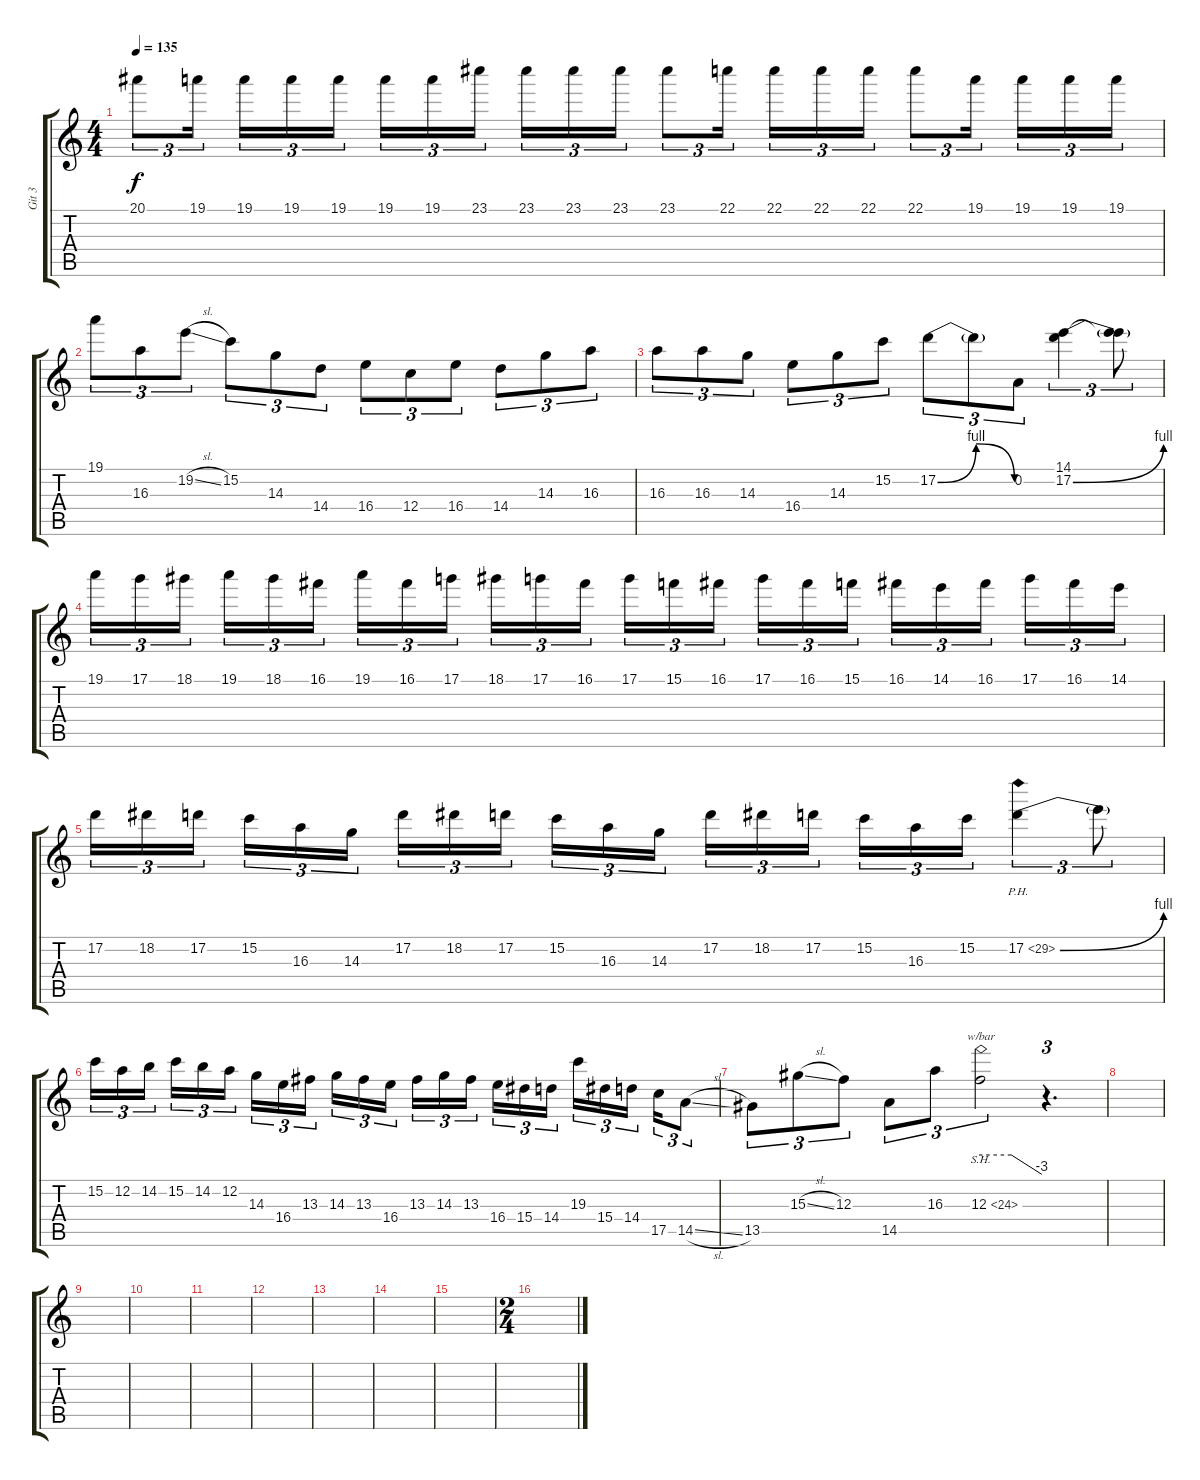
\track ("Git 3" "Git 3") {instrument overdrivenguitar}
\staff {score tabs}
\tuning (D4 A3 F3 C3 G2 D2) {hide}
\ts (4 4)
\tempo 135
\clef g2
\ks c
20.1.8{tu (3 2) dy f} 19.1.16{tu (3 2) beam splitsecondary} 19.1.16{tu (3 2)} 19.1.16{tu (3 2)} 19.1.16{tu (3 2)} 19.1.16{tu (3 2)} 19.1.16{tu (3 2)} 23.1.16{tu (3 2) beam splitsecondary} 23.1.16{tu (3 2)} 23.1.16{tu (3 2)} 23.1.16{tu (3 2)} 23.1.8{tu (3 2)} 22.1.16{tu (3 2) beam splitsecondary} 22.1.16{tu (3 2)} 22.1.16{tu (3 2)} 22.1.16{tu (3 2)} 22.1.8{tu (3 2)} 19.1.16{tu (3 2) beam splitsecondary} 19.1.16{tu (3 2)} 19.1.16{tu (3 2)} 19.1.16{tu (3 2)} |
19.1.8{tu (3 2)} 16.3.8{tu (3 2)} 19.2{sl}.8{tu (3 2)} 15.2.8{tu (3 2)} 14.3.8{tu (3 2)} 14.4.8{tu (3 2)} 16.4.8{tu (3 2)} 12.4.8{tu (3 2)} 16.4.8{tu (3 2)} 14.4.8{tu (3 2)} 14.3.8{tu (3 2)} 16.3.8{tu (3 2)} |
16.3.8{tu (3 2)} 16.3.8{tu (3 2)} 14.3.8{tu (3 2)} 16.4.8{tu (3 2)} 14.3.8{tu (3 2)} 15.2.8{tu (3 2)} 17.2{be (bendrelease 0 0 30 4 30 4 60 0)}.8{tu (3 2)} 17.2{t}.8{tu (3 2)} 0.2.8{tu (3 2)} (14.1 17.2{be (bend 0 0 60 4)}).4{tu (3 2)} (14.1{t} 17.2{t}).8{tu (3 2)} |
19.1.16{tu (3 2)} 17.1.16{tu (3 2)} 18.1.16{tu (3 2) beam splitsecondary} 19.1.16{tu (3 2)} 18.1.16{tu (3 2)} 16.1.16{tu (3 2)} 19.1.16{tu (3 2)} 16.1.16{tu (3 2)} 17.1.16{tu (3 2) beam splitsecondary} 18.1.16{tu (3 2)} 17.1.16{tu (3 2)} 16.1.16{tu (3 2)} 17.1.16{tu (3 2)} 15.1.16{tu (3 2)} 16.1.16{tu (3 2) beam splitsecondary} 17.1.16{tu (3 2)} 16.1.16{tu (3 2)} 15.1.16{tu (3 2)} 16.1.16{tu (3 2)} 14.1.16{tu (3 2)} 16.1.16{tu (3 2) beam splitsecondary} 17.1.16{tu (3 2)} 16.1.16{tu (3 2)} 14.1.16{tu (3 2)} |
17.2.16{tu (3 2)} 18.2.16{tu (3 2)} 17.2.16{tu (3 2) beam splitsecondary} 15.2.16{tu (3 2)} 16.3.16{tu (3 2)} 14.3.16{tu (3 2)} 17.2.16{tu (3 2)} 18.2.16{tu (3 2)} 17.2.16{tu (3 2) beam splitsecondary} 15.2.16{tu (3 2)} 16.3.16{tu (3 2)} 14.3.16{tu (3 2)} 17.2.16{tu (3 2)} 18.2.16{tu (3 2)} 17.2.16{tu (3 2) beam splitsecondary} 15.2.16{tu (3 2)} 16.3.16{tu (3 2)} 15.2.16{tu (3 2)} 17.2{be (bend 0 0 60 4) ph 12}.4{tu (3 2)} 17.2{t}.8{tu (3 2)} |
15.2.16{tu (3 2)} 12.2.16{tu (3 2)} 14.2.16{tu (3 2) beam splitsecondary} 15.2.16{tu (3 2)} 14.2.16{tu (3 2)} 12.2.16{tu (3 2)} 14.3.16{tu (3 2)} 16.4.16{tu (3 2)} 13.3.16{tu (3 2) beam splitsecondary} 14.3.16{tu (3 2)} 13.3.16{tu (3 2)} 16.4.16{tu (3 2)} 13.3.16{tu (3 2)} 14.3.16{tu (3 2)} 13.3.16{tu (3 2) beam splitsecondary} 16.4.16{tu (3 2)} 15.4.16{tu (3 2)} 14.4.16{tu (3 2)} 19.3.16{tu (3 2)} 15.4.16{tu (3 2)} 14.4.16{tu (3 2) beam splitsecondary} 17.5.16{tu (3 2)} 14.5{sl}.8{tu (3 2)} |
13.5.8{tu (3 2)} 15.3{sl}.8{tu (3 2)} 12.3.8{tu (3 2)} 14.5.8{tu (3 2)} 16.3.8{tu (3 2)} 12.3{sh 12}.2{tu (3 2) tbe (custom default 0 0 30 0 60 -12)} r.4{d tu (3 2)} |
|
|
|
|
|
|
|
|
\ts (2 4)
